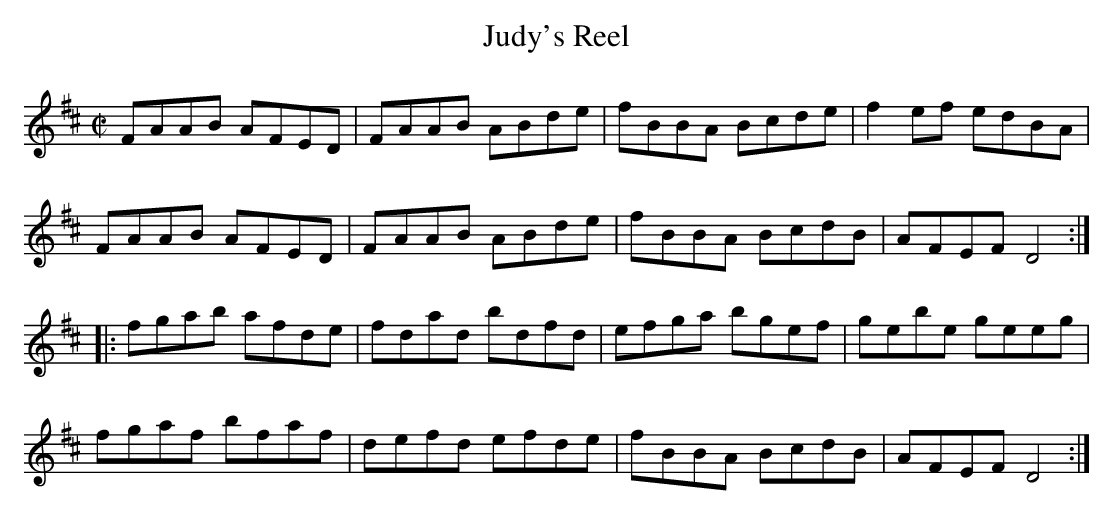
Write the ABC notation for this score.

X:1
T:Judy's Reel
M:C|
L:1/8
K:D
FAAB AFED | FAAB ABde | fBBA Bcde | f2ef edBA |
FAAB AFED | FAAB ABde | fBBA BcdB | AFEF D4 :|
|: fgab afde | fdad bdfd | efga bgef | gebe geeg |
fgaf bfaf |defd efde | fBBA BcdB | AFEF D4 :|
